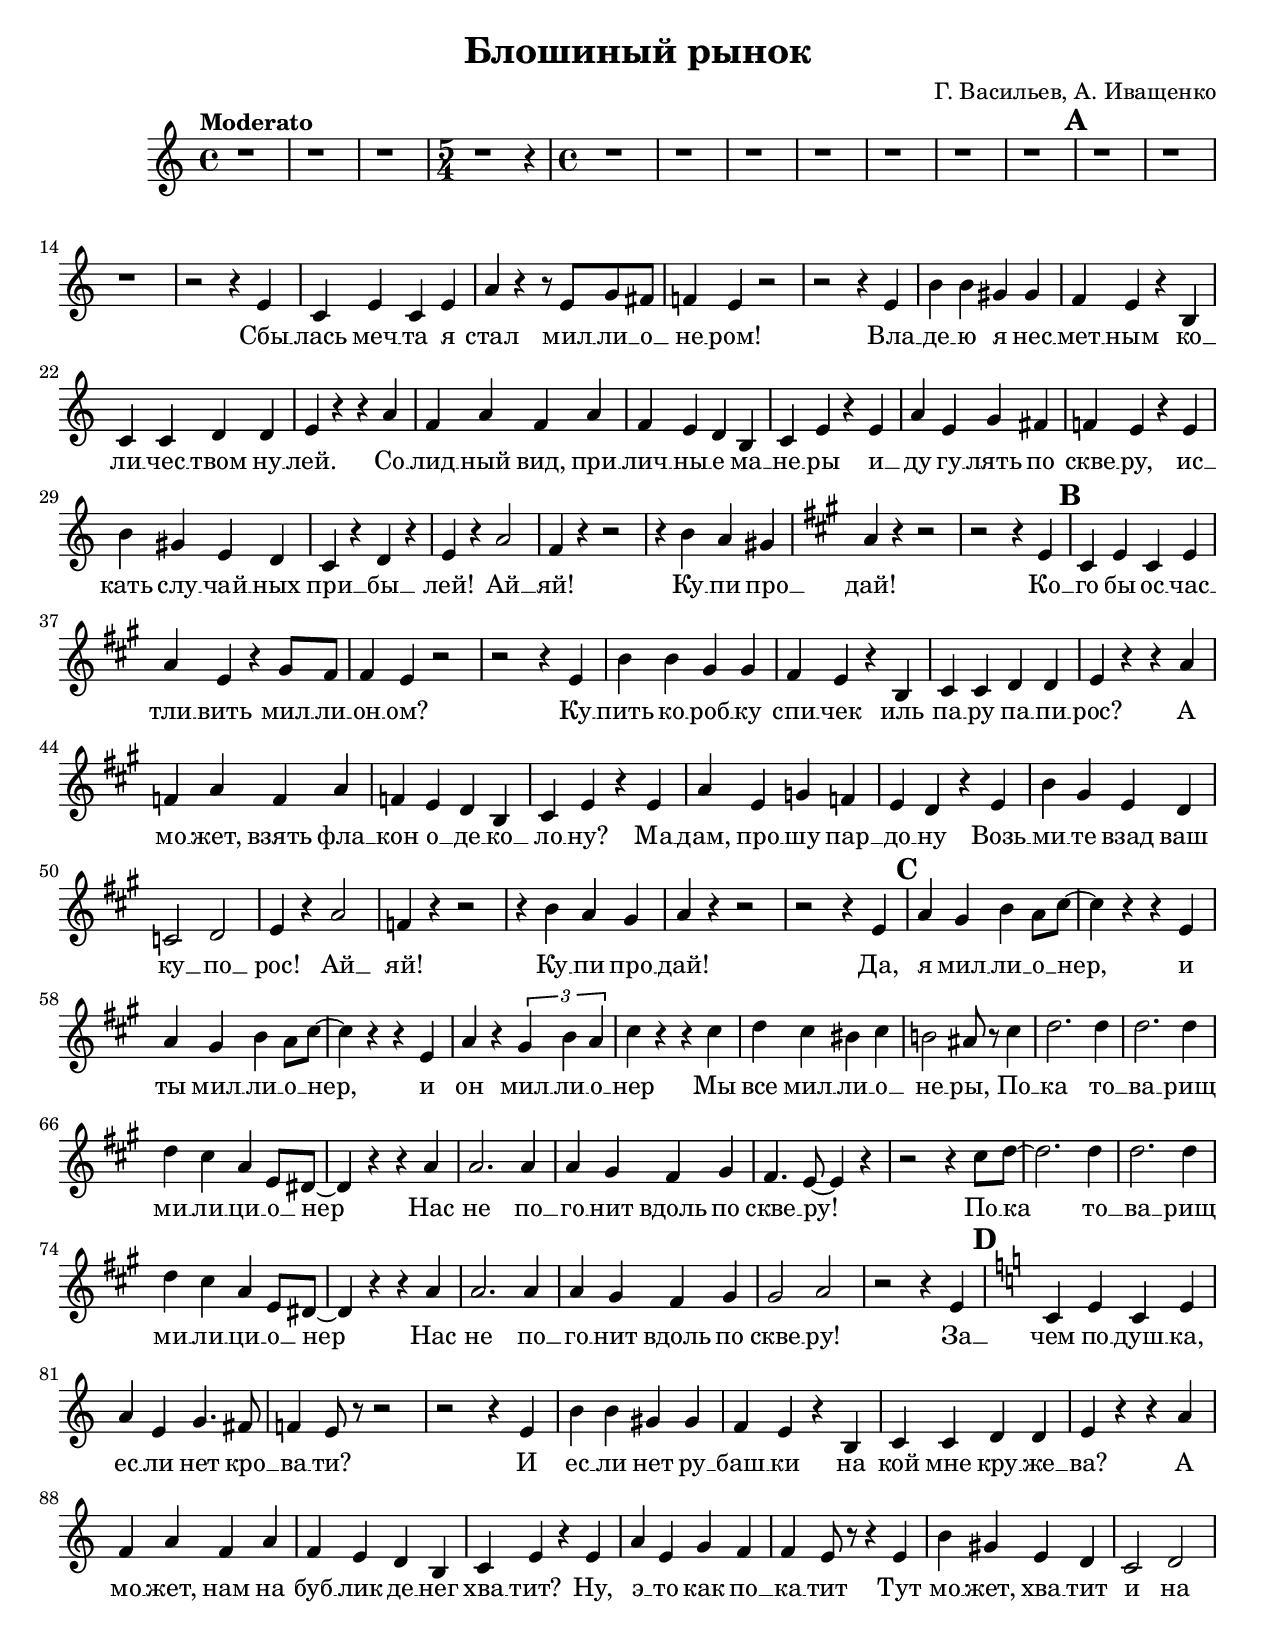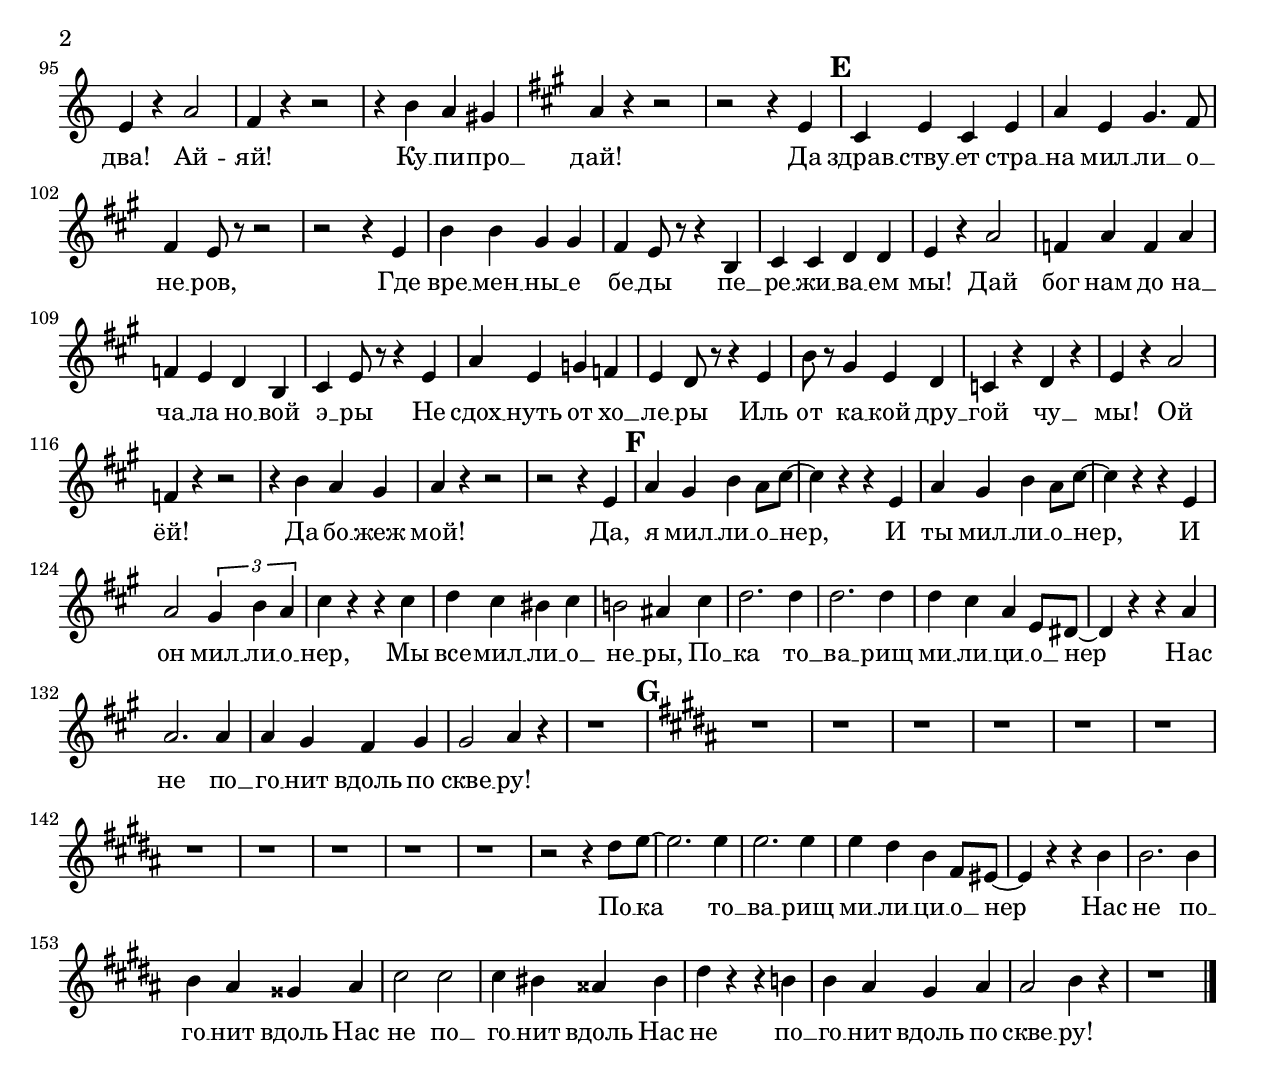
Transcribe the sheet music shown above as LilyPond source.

\version "2.22.0"


\paper {
  #(set-paper-size "letter")
}

scoreSetup = {
  \set Score.markFormatter = #format-mark-box-numbers
}

relativeSetup = {
  \accidentalStyle modern
}

chordsSetup = {
  \set chordChanges = ##t
}


\header {
  title = "Блошиный рынок"
  composer = "Г. Васильев, А. Иващенко"
}

\score {

{

\scoreSetup

<<
  \chords {
    \chordsSetup
  }

  \relative {
    \relativeSetup
    
    \tempo Moderato

    r1 r1 r1 \time 5/4 r1 r4 \time 4/4 r1 r1 r1 r1 r1 r1 r1

    % 1
    \mark \default
    r1 r1 r1 
    r2 r4 e'4
    c e c e
    a r4 r8 e g fis
    f4 e r2
    r2 r4 e
    b' b gis gis
    f e r b
    c c d d
    e r r a
    f a f a
    f e d b 
    c e r e
    a e g fis
    f e r e
    b' gis e d
    c r d r 
    e r a2
    f4 r4 r2
    r4 b a gis
    \key a \major
    a4 r4 r2
    r2 r4 e

    % 2
    \mark \default
    cis4 e cis e
    a e r gis8 fis
    fis4 e r2
    r2 r4 e
    b' b gis gis
    fis e r b
    cis cis d d 
    e r4 r4 a
    f a f a
    f e d b
    cis e r e
    a e g f
    e d r e
    b' gis e d
    c2 d2
    e4 r a2
    f4 r4 r2
    r4 b a gis
    a r4 r2
    r2 r4 e4

    % 3
    \mark \default
    a4 gis b a8 cis8~
    cis4 r4 r4 e,
    a gis b a8 cis8~
    cis4 r r e,
    a r \tuplet 3/2 {gis b a}
    cis r r cis
    d cis bis cis
    b2 ais8 r8 cis4
    d2. d4
    d2. d4
    d cis a e8 dis8~
    dis4 r4 r4 a'4
    a2. a4
    a gis fis gis
    fis4. e8~ e4 r4
    r2 r4 cis'8 d8~
    d2. d4
    d2. d4
    d4 cis a e8 dis8~
    dis4 r4 r4 a'
    a2. a4
    a gis fis gis
    gis2 a2
    r2 r4 e4

    % 4
    \mark \default
    \key c \major
    c e c e
    a e g4. fis8
    f4 e8 r8 r2
    r2 r4 e
    b' b gis gis
    f e r b
    c c d d 
    e r4 r4 a
    f a f a
    f e d b
    c e r e
    a e g f
    f e8 r r4 e4
    b' gis e d
    c2 d
    e4 r a2
    f4 r r2
    r4 b a gis
    \key a \major
    a4 r4 r2
    r2 r4 e

    % 5
    \mark \default
    cis4 e cis e
    a e gis4. fis8
    fis4 e8 r8 r2
    r2 r4 e
    b' b gis gis
    fis e8 r r4 b
    cis cis d d
    e r4 a2
    f4 a f a
    f e d b
    cis e8 r r4 e
    a e g f
    e d8 r r4 e
    b'8 r gis4 e d
    c r d r
    e r a2
    f4 r r2
    r4 b a gis
    a r4 r2
    r2 r4 e4

    % 6
    \mark \default
    a4 gis b a8 cis8~
    cis4 r r e,
    a4 gis b a8 cis8~
    cis4 r r e,
    a2 \tuplet 3/2 {gis4 b a}
    cis4 r r cis
    d cis bis cis
    b2 ais4 cis
    d2. d4
    d2. d4
    d cis a e8 dis8~
    dis4 r r a'
    a2. a4
    a gis fis gis
    gis2 a4 r4
    r1

    % 7 
    \mark \default
    \key b \major
    r1 r1 r1 r1
    r1 r1 r1 r1
    r1 r1 r1
    r2 r4 dis8 e8~
    e2. e4
    e2. e4
    e dis b fis8 eis8~
    eis4 r r b'
    b2. b4
    b ais gisis ais
    cis2 cis
    cis4 bis aisis bis
    dis r r b
    b ais gis ais
    ais2 b4 r4
    r1

    % \fine
    \bar "|."
  }

  \addlyrics {
    % 1
    Сбы __ лась меч __ та я стал мил __ ли __ о __ не __ ром!
    Вла __ де __ ю я нес __ мет __ ным ко __ ли __ чес __ твом ну __ лей. 
    Со __ лид __ ный вид, при __ лич __ ны __ е ма __ не __ ры
    и __ ду гу __ лять по скве __ ру, 
    ис __ кать слу __ чай __ ных при __ бы __ лей! 
    Ай  __ яй! Ку __ пи про __ дай! 

    % 2
    Ко __ го бы ос __ час __ тли __ вить мил __ ли __ он __ ом? 
    Ку __ пить ко __ роб __ ку спи __ чек иль па __ ру па __ пи __ рос? 
    А мо __ жет, взять фла __ кон о __ де __ ко __ ло __ ну? 
    Ма __ дам, про __ шу пар __ до __ ну
    Возь __ ми __ те взад ваш ку __ по __ рос! 
    Ай  __ яй! Ку __ пи про __ дай! 

    % 3
    Да, я мил __ ли __ о __ нер, 
    и ты мил __ ли __ о __ нер, 
    и он мил __ ли __ о __ нер
    Мы все мил __ ли __ о __ не __ ры, 
    По __ ка то __ ва __ рищ ми __ ли __ ци __ о __ нер 
    Нас не по __ го __ нит вдоль по скве __ ру! 
    По __ ка то __ ва __ рищ ми __ ли __ ци __ о __ нер 
    Нас не по __ го __ нит вдоль по скве __ ру! 

    За __ чем по __ душ __ ка, ес __ ли нет кро __ ва __ ти? 
    И ес __ ли нет ру __ баш __ ки на кой мне кру __ же __ ва? 
    А мо __ жет, нам на буб __ лик де __ нег хва __ тит? 
    Ну, э __ то как по __ ка __ тит
    Тут мо __ жет, хва __ тит и на два! 
    Ай -- яй! Ку __ пи -- про __ дай! 

    Да здрав __ ству __ ет стра __ на мил __ ли __ о __ не __ ров, 
    Где вре __ мен __ ны __ е бе __ ды пе __ ре __ жи __ ва __ ем мы! 
    Дай бог нам до на __ ча __ ла но __ вой э __ ры 
    Не сдох __ нуть от хо __ ле __ ры 
    Иль от ка __ кой дру __ гой чу __ мы! 
    Ой ёй! Да бо __ жеж мой! 

    % 7
    Да, я мил __ ли __ о __ нер, 
    И ты мил __ ли __ о __ нер, 
    И он мил __ ли __ о __ нер, 
    Мы все -- мил __ ли __ о __ не __ ры, 
    По __ ка то __ ва __ рищ ми __ ли __ ци __ о __ нер 
    Нас не по __ го __ нит вдоль по скве __ ру! 
    По __ ка то __ ва __ рищ ми __ ли __ ци __ о __ нер 
    Нас не по __ го __ нит вдоль 
    Нас не по __ го __ нит вдоль 
    Нас не по __ го __ нит вдоль по скве __ ру! 
  }
>>

} % Staff

} % score